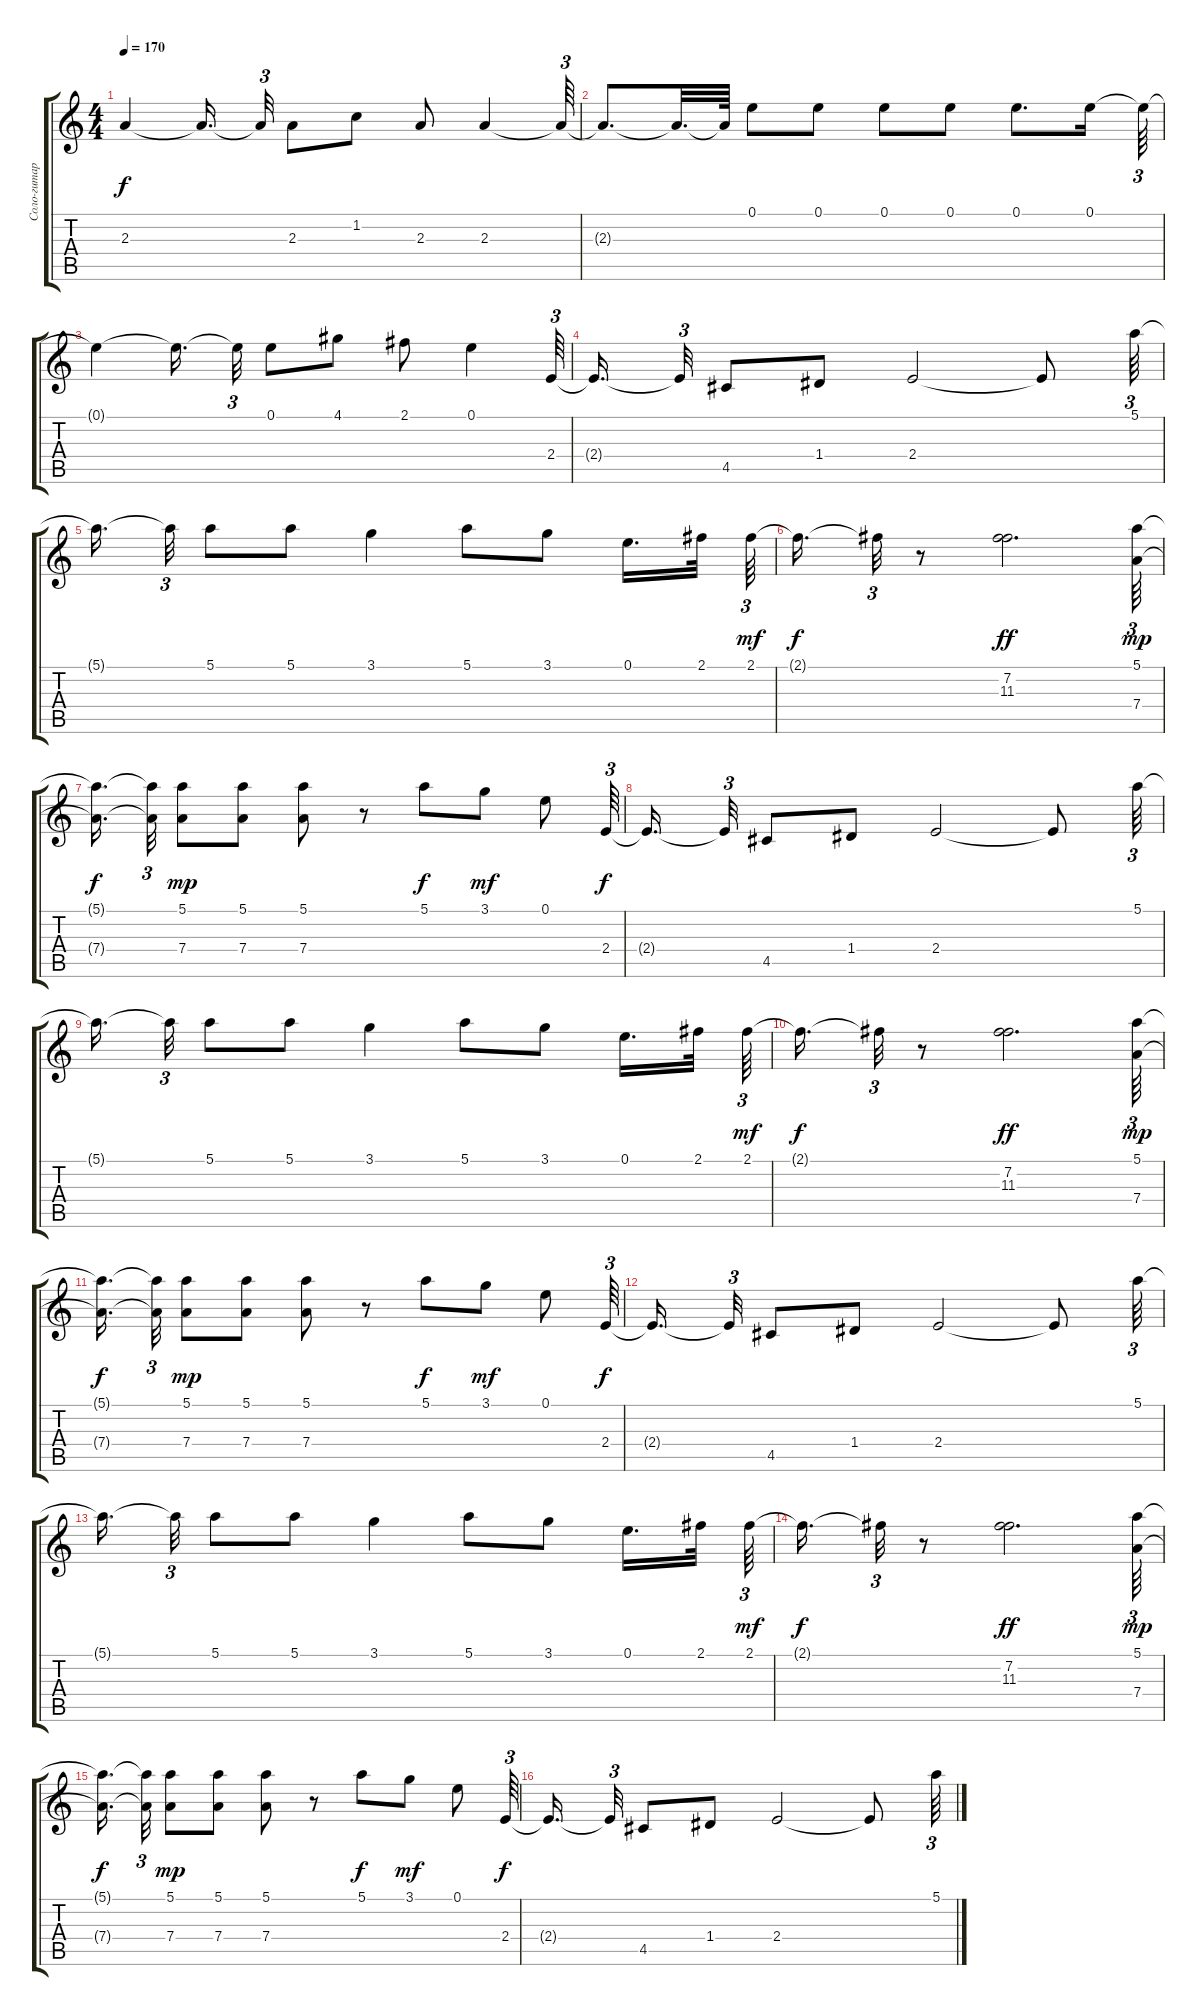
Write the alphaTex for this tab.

\track ("Соло-гитара" "Соло-гитар") {instrument overdrivenguitar}
\staff {score tabs}
\tuning (E4 B3 G3 D3 A2 E2) {hide}
\ts (4 4)
\tempo 170
\clef g2
\ks c
2.3{t}.4{dy f} 2.3{t}.16{d beam splitsecondary} 2.3{t}.32{tu (3 2)} 2.3.8 1.2.8 2.3.8 2.3.4 2.3{t}.64{tu (3 2)} |
2.3{t}.8{d} 2.3{t}.32{d} 2.3{t}.64 0.1.8 0.1.8 0.1.8 0.1.8 0.1.8{d} 0.1.16 0.1{t}.64{tu (3 2)} |
0.1{t}.4 0.1{t}.16{d beam splitsecondary} 0.1{t}.32{tu (3 2)} 0.1.8 4.1.8 2.1.8 0.1.4 2.4.64{tu (3 2) instrument lead8bassandlead} |
2.4{t}.16{d beam splitsecondary} 2.4{t}.32{tu (3 2)} 4.5.8 1.4.8 2.4.2 2.4{t}.8 5.1.64{tu (3 2) instrument lead1square} |
5.1{t}.16{d beam splitsecondary} 5.1{t}.32{tu (3 2)} 5.1.8 5.1.8 3.1.4 5.1.8 3.1.8 0.1.16{d} 2.1.32 2.1.64{tu (3 2) dy mf} |
2.1{t}.16{d dy f} 2.1{t}.32{tu (3 2)} r.8 (7.2 11.3).2{d dy ff} (5.1 7.4).64{tu (3 2) dy mp} |
(5.1{t} 7.4{t}).16{d dy f beam splitsecondary} (5.1{t} 7.4{t}).32{tu (3 2)} (5.1 7.4).8{dy mp} (5.1 7.4).8 (5.1 7.4).8 r.8 5.1.8{dy f} 3.1.8{dy mf} 0.1.8 2.4.64{tu (3 2) dy f instrument lead8bassandlead} |
2.4{t}.16{d beam splitsecondary} 2.4{t}.32{tu (3 2)} 4.5.8 1.4.8 2.4.2 2.4{t}.8 5.1.64{tu (3 2) instrument lead1square} |
5.1{t}.16{d beam splitsecondary} 5.1{t}.32{tu (3 2)} 5.1.8 5.1.8 3.1.4 5.1.8 3.1.8 0.1.16{d} 2.1.32 2.1.64{tu (3 2) dy mf} |
2.1{t}.16{d dy f} 2.1{t}.32{tu (3 2)} r.8 (7.2 11.3).2{d dy ff} (5.1 7.4).64{tu (3 2) dy mp} |
(5.1{t} 7.4{t}).16{d dy f beam splitsecondary} (5.1{t} 7.4{t}).32{tu (3 2)} (5.1 7.4).8{dy mp} (5.1 7.4).8 (5.1 7.4).8 r.8 5.1.8{dy f} 3.1.8{dy mf} 0.1.8 2.4.64{tu (3 2) dy f instrument lead8bassandlead} |
2.4{t}.16{d beam splitsecondary} 2.4{t}.32{tu (3 2)} 4.5.8 1.4.8 2.4.2 2.4{t}.8 5.1.64{tu (3 2) instrument lead1square} |
5.1{t}.16{d beam splitsecondary} 5.1{t}.32{tu (3 2)} 5.1.8 5.1.8 3.1.4 5.1.8 3.1.8 0.1.16{d} 2.1.32 2.1.64{tu (3 2) dy mf} |
2.1{t}.16{d dy f} 2.1{t}.32{tu (3 2)} r.8 (7.2 11.3).2{d dy ff} (5.1 7.4).64{tu (3 2) dy mp} |
(5.1{t} 7.4{t}).16{d dy f beam splitsecondary} (5.1{t} 7.4{t}).32{tu (3 2)} (5.1 7.4).8{dy mp} (5.1 7.4).8 (5.1 7.4).8 r.8 5.1.8{dy f} 3.1.8{dy mf} 0.1.8 2.4.64{tu (3 2) dy f instrument lead8bassandlead} |
2.4{t}.16{d beam splitsecondary} 2.4{t}.32{tu (3 2)} 4.5.8 1.4.8 2.4.2 2.4{t}.8 5.1.64{tu (3 2) instrument lead1square}
